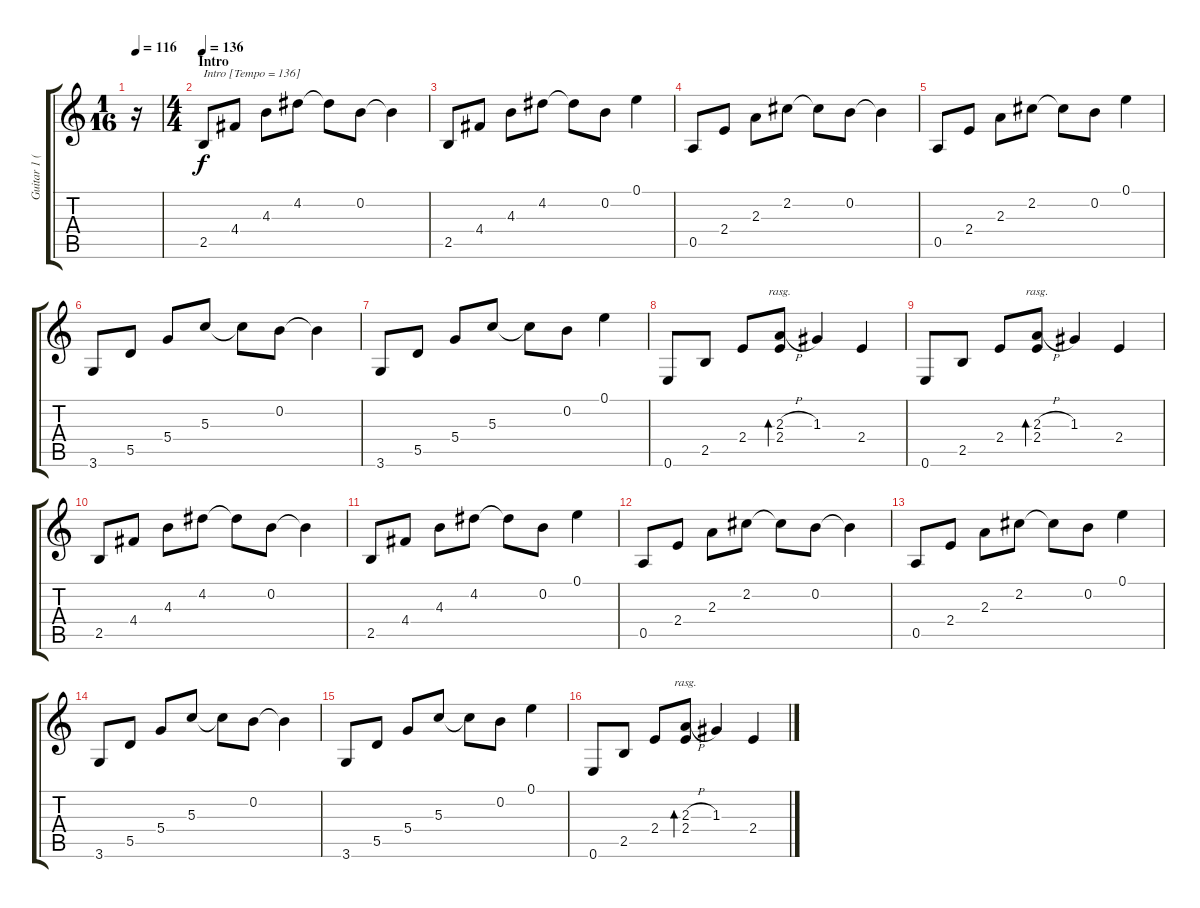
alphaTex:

\track ("Guitar 1 (clean)" "Guitar 1 (") {instrument acousticguitarsteel}
\staff {score tabs}
\tuning (E4 B3 G3 D3 A2 E2) {hide}
\ts (1 16)
\tempo 116
\clef g2
\ks c
r.16{dy f instrument acousticguitarsteel} |
\ts (4 4)
\section ("" "Intro")
\tempo 136
2.5.8{txt "Intro [Tempo = 136]"} 4.4.8 4.3.8 4.2.8 4.2{t}.8 0.2.8 0.2{t}.4 |
2.5.8 4.4.8 4.3.8 4.2.8 4.2{t}.8 0.2.8 0.1.4 |
0.5.8 2.4.8 2.3.8 2.2.8 2.2{t}.8 0.2.8 0.2{t}.4 |
0.5.8 2.4.8 2.3.8 2.2.8 2.2{t}.8 0.2.8 0.1.4 |
3.6.8 5.5.8 5.4.8 5.3.8 5.3{t}.8 0.2.8 0.2{t}.4 |
3.6.8 5.5.8 5.4.8 5.3.8 5.3{t}.8 0.2.8 0.1.4 |
0.6.8 2.5.8 2.4.8 (2.3{h} 2.4).8{bd 240 rasg ii} 1.3.4 2.4.4 |
0.6.8 2.5.8 2.4.8 (2.3{h} 2.4).8{bd 240 rasg ii} 1.3.4 2.4.4 |
2.5.8 4.4.8 4.3.8 4.2.8 4.2{t}.8 0.2.8 0.2{t}.4 |
2.5.8 4.4.8 4.3.8 4.2.8 4.2{t}.8 0.2.8 0.1.4 |
0.5.8 2.4.8 2.3.8 2.2.8 2.2{t}.8 0.2.8 0.2{t}.4 |
0.5.8 2.4.8 2.3.8 2.2.8 2.2{t}.8 0.2.8 0.1.4 |
3.6.8 5.5.8 5.4.8 5.3.8 5.3{t}.8 0.2.8 0.2{t}.4 |
3.6.8 5.5.8 5.4.8 5.3.8 5.3{t}.8 0.2.8 0.1.4 |
0.6.8 2.5.8 2.4.8 (2.3{h} 2.4).8{bd 240 rasg ii} 1.3.4 2.4.4
